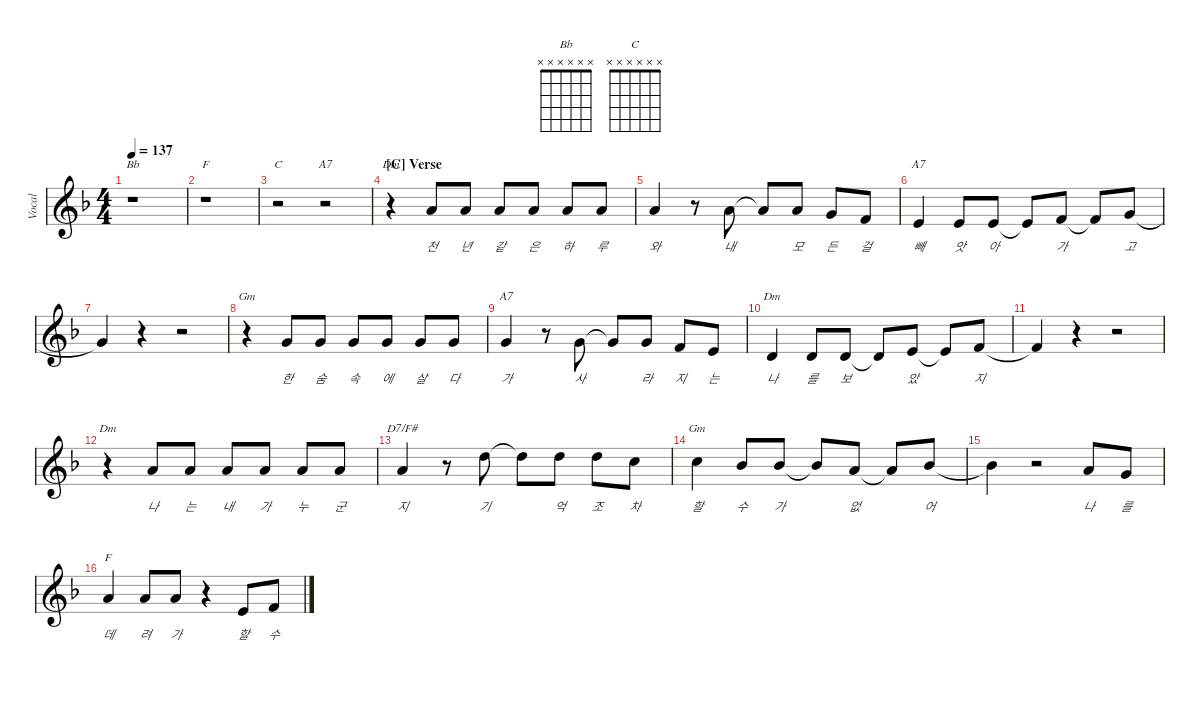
\defaultSystemsLayout 4
\hideDynamics
\bracketExtendMode nobrackets
\track ("Singer" "Vocal") {defaultSystemsLayout 4 instrument voiceoohs}
\staff {score}
\tuning (E4 B3 G3 D3 A2 E2)
\chord ("Dm" x x x x x x)
\chord ("Bb" x x x x x x)
\chord ("F" x x x x x x)
\chord ("C" x x x x x x)
\chord ("A7" x x x x x x)
\chord ("A7" 0 x x x x x) {showdiagram false showfingering false}
\chord ("Gm" x x x x x x)
\chord ("A7" 3 x x x x x) {showdiagram false showfingering false}
\chord ("Dm" x 3 x x x x) {showdiagram false showfingering false}
\chord ("D7/F#" 5 x x x x x) {showdiagram false showfingering false}
\chord ("Gm" 8 x x x x x) {firstfret 8 showdiagram false showfingering false}
\chord ("F" 5 x x x x x) {showdiagram false showfingering false}
\ts (4 4)
\tempo 137
\clef g2
\ks f
r.1{ch "Bb" dy mf beam Down} |
r.1{ch "F" beam Down} |
r.2{ch "C" beam Down} r.2{ch "A7" beam Down} |
\section ("C" "Verse")
r.4{ch "Dm" beam Down} 5.1{acc forcenatural}.8{lyrics (0 "천") lyrics (1 "") lyrics (2 "") lyrics (3 "") lyrics (4 "") beam Up} 5.1{acc forcenatural}.8{lyrics (0 "년") lyrics (1 "") lyrics (2 "") lyrics (3 "") lyrics (4 "") beam Up} 5.1{acc forcenatural}.8{lyrics (0 "같") lyrics (1 "") lyrics (2 "") lyrics (3 "") lyrics (4 "") beam Up} 5.1{acc forcenatural}.8{lyrics (0 "은") lyrics (1 "") lyrics (2 "") lyrics (3 "") lyrics (4 "") beam Up} 5.1{acc forcenatural}.8{lyrics (0 "하") lyrics (1 "") lyrics (2 "") lyrics (3 "") lyrics (4 "") beam Up} 5.1{acc forcenatural}.8{lyrics (0 "루") lyrics (1 "") lyrics (2 "") lyrics (3 "") lyrics (4 "") beam Up} |
5.1{acc forcenatural}.4{lyrics (0 "와") lyrics (1 "") lyrics (2 "") lyrics (3 "") lyrics (4 "") beam Up} r.8{beam Down} 5.1{acc forcenatural}.8{lyrics (0 "내") lyrics (1 "") lyrics (2 "") lyrics (3 "") lyrics (4 "") beam Up} 5.1{t acc forcenatural}.8{beam Up} 5.1{acc forcenatural}.8{lyrics (0 "모") lyrics (1 "") lyrics (2 "") lyrics (3 "") lyrics (4 "") beam Up} 3.1{acc forcenatural}.8{lyrics (0 "든") lyrics (1 "") lyrics (2 "") lyrics (3 "") lyrics (4 "") beam Up} 1.1{acc forcenatural}.8{lyrics (0 "걸") lyrics (1 "") lyrics (2 "") lyrics (3 "") lyrics (4 "") beam Up} |
0.1{acc forcenatural}.4{ch "A7" lyrics (0 "빼") lyrics (1 "") lyrics (2 "") lyrics (3 "") lyrics (4 "") beam Up} 0.1{acc forcenatural}.8{lyrics (0 "앗") lyrics (1 "") lyrics (2 "") lyrics (3 "") lyrics (4 "") beam Up} 0.1{acc forcenatural}.8{lyrics (0 "아") lyrics (1 "") lyrics (2 "") lyrics (3 "") lyrics (4 "") beam Up} 0.1{t acc forcenatural}.8{beam Up} 1.1{acc forcenatural}.8{lyrics (0 "가") lyrics (1 "") lyrics (2 "") lyrics (3 "") lyrics (4 "") beam Up} 1.1{t acc forcenatural}.8{beam Up} 3.1{acc forcenatural}.8{lyrics (0 "고") lyrics (1 "") lyrics (2 "") lyrics (3 "") lyrics (4 "") beam Up} |
3.1{t acc forcenatural}.4{beam Up} r.4{beam Down} r.2{beam Down} |
r.4{ch "Gm" beam Down} 3.1{acc forcenatural}.8{lyrics (0 "한") lyrics (1 "") lyrics (2 "") lyrics (3 "") lyrics (4 "") beam Up} 3.1{acc forcenatural}.8{lyrics (0 "숨") lyrics (1 "") lyrics (2 "") lyrics (3 "") lyrics (4 "") beam Up} 3.1{acc forcenatural}.8{lyrics (0 "속") lyrics (1 "") lyrics (2 "") lyrics (3 "") lyrics (4 "") beam Up} 3.1{acc forcenatural}.8{lyrics (0 "에") lyrics (1 "") lyrics (2 "") lyrics (3 "") lyrics (4 "") beam Up} 3.1{acc forcenatural}.8{lyrics (0 "살") lyrics (1 "") lyrics (2 "") lyrics (3 "") lyrics (4 "") beam Up} 3.1{acc forcenatural}.8{lyrics (0 "다") lyrics (1 "") lyrics (2 "") lyrics (3 "") lyrics (4 "") beam Up} |
3.1{acc forcenatural}.4{ch "A7" lyrics (0 "가") lyrics (1 "") lyrics (2 "") lyrics (3 "") lyrics (4 "") beam Up} r.8{beam Down} 3.1{acc forcenatural}.8{lyrics (0 "사") lyrics (1 "") lyrics (2 "") lyrics (3 "") lyrics (4 "") beam Up} 3.1{t acc forcenatural}.8{beam Up} 3.1{acc forcenatural}.8{lyrics (0 "라") lyrics (1 "") lyrics (2 "") lyrics (3 "") lyrics (4 "") beam Up} 1.1{acc forcenatural}.8{lyrics (0 "지") lyrics (1 "") lyrics (2 "") lyrics (3 "") lyrics (4 "") beam Up} 0.1{acc forcenatural}.8{lyrics (0 "는") lyrics (1 "") lyrics (2 "") lyrics (3 "") lyrics (4 "") beam Up} |
3.2{acc forcenatural}.4{ch "Dm" lyrics (0 "나") lyrics (1 "") lyrics (2 "") lyrics (3 "") lyrics (4 "") beam Up} 3.2{acc forcenatural}.8{lyrics (0 "를") lyrics (1 "") lyrics (2 "") lyrics (3 "") lyrics (4 "") beam Up} 3.2{acc forcenatural}.8{lyrics (0 "보") lyrics (1 "") lyrics (2 "") lyrics (3 "") lyrics (4 "") beam Up} 3.2{t acc forcenatural}.8{beam Up} 0.1{acc forcenatural}.8{lyrics (0 "았") lyrics (1 "") lyrics (2 "") lyrics (3 "") lyrics (4 "") beam Up} 0.1{t acc forcenatural}.8{beam Up} 1.1{acc forcenatural}.8{lyrics (0 "지") lyrics (1 "") lyrics (2 "") lyrics (3 "") lyrics (4 "") beam Up} |
1.1{t acc forcenatural}.4{beam Up} r.4{beam Down} r.2{beam Down} |
r.4{ch "Dm" beam Down} 5.1{acc forcenatural}.8{lyrics (0 "나") lyrics (1 "") lyrics (2 "") lyrics (3 "") lyrics (4 "") beam Up} 5.1{acc forcenatural}.8{lyrics (0 "는") lyrics (1 "") lyrics (2 "") lyrics (3 "") lyrics (4 "") beam Up} 5.1{acc forcenatural}.8{lyrics (0 "내") lyrics (1 "") lyrics (2 "") lyrics (3 "") lyrics (4 "") beam Up} 5.1{acc forcenatural}.8{lyrics (0 "가") lyrics (1 "") lyrics (2 "") lyrics (3 "") lyrics (4 "") beam Up} 5.1{acc forcenatural}.8{lyrics (0 "누") lyrics (1 "") lyrics (2 "") lyrics (3 "") lyrics (4 "") beam Up} 5.1{acc forcenatural}.8{lyrics (0 "군") lyrics (1 "") lyrics (2 "") lyrics (3 "") lyrics (4 "") beam Up} |
5.1{acc forcenatural}.4{ch "D7/F#" lyrics (0 "지") lyrics (1 "") lyrics (2 "") lyrics (3 "") lyrics (4 "") beam Up} r.8{beam Down} 10.1{acc forcenatural}.8{lyrics (0 "기") lyrics (1 "") lyrics (2 "") lyrics (3 "") lyrics (4 "") beam Down} 10.1{t acc forcenatural}.8{beam Down} 10.1{acc forcenatural}.8{lyrics (0 "억") lyrics (1 "") lyrics (2 "") lyrics (3 "") lyrics (4 "") beam Down} 10.1{acc forcenatural}.8{lyrics (0 "조") lyrics (1 "") lyrics (2 "") lyrics (3 "") lyrics (4 "") beam Down} 8.1{acc forcenatural}.8{lyrics (0 "차") lyrics (1 "") lyrics (2 "") lyrics (3 "") lyrics (4 "") beam Down} |
8.1{acc forcenatural}.4{ch "Gm" lyrics (0 "할") lyrics (1 "") lyrics (2 "") lyrics (3 "") lyrics (4 "") beam Down} 6.1{acc b}.8{lyrics (0 "수") lyrics (1 "") lyrics (2 "") lyrics (3 "") lyrics (4 "") beam Up} 6.1{acc b}.8{lyrics (0 "가") lyrics (1 "") lyrics (2 "") lyrics (3 "") lyrics (4 "") beam Up} 6.1{t acc b}.8{beam Up} 5.1{acc forcenatural}.8{lyrics (0 "없") lyrics (1 "") lyrics (2 "") lyrics (3 "") lyrics (4 "") beam Up} 5.1{t acc forcenatural}.8{beam Up} 6.1{acc b}.8{lyrics (0 "어") lyrics (1 "") lyrics (2 "") lyrics (3 "") lyrics (4 "") beam Up} |
6.1{t acc b}.4{beam Down} r.2{beam Down} 5.1{acc forcenatural}.8{lyrics (0 "나") lyrics (1 "") lyrics (2 "") lyrics (3 "") lyrics (4 "") beam Up} 3.1{acc forcenatural}.8{lyrics (0 "를") lyrics (1 "") lyrics (2 "") lyrics (3 "") lyrics (4 "") beam Up} |
5.1{acc forcenatural}.4{ch "F" lyrics (0 "데") lyrics (1 "") lyrics (2 "") lyrics (3 "") lyrics (4 "") beam Up} 5.1{acc forcenatural}.8{lyrics (0 "려") lyrics (1 "") lyrics (2 "") lyrics (3 "") lyrics (4 "") beam Up} 5.1{acc forcenatural}.8{lyrics (0 "가") lyrics (1 "") lyrics (2 "") lyrics (3 "") lyrics (4 "") beam Up} r.4{beam Down} 0.1{acc forcenatural}.8{lyrics (0 "할") lyrics (1 "") lyrics (2 "") lyrics (3 "") lyrics (4 "") beam Up} 1.1{acc forcenatural}.8{lyrics (0 "수") lyrics (1 "") lyrics (2 "") lyrics (3 "") lyrics (4 "") beam Up}
